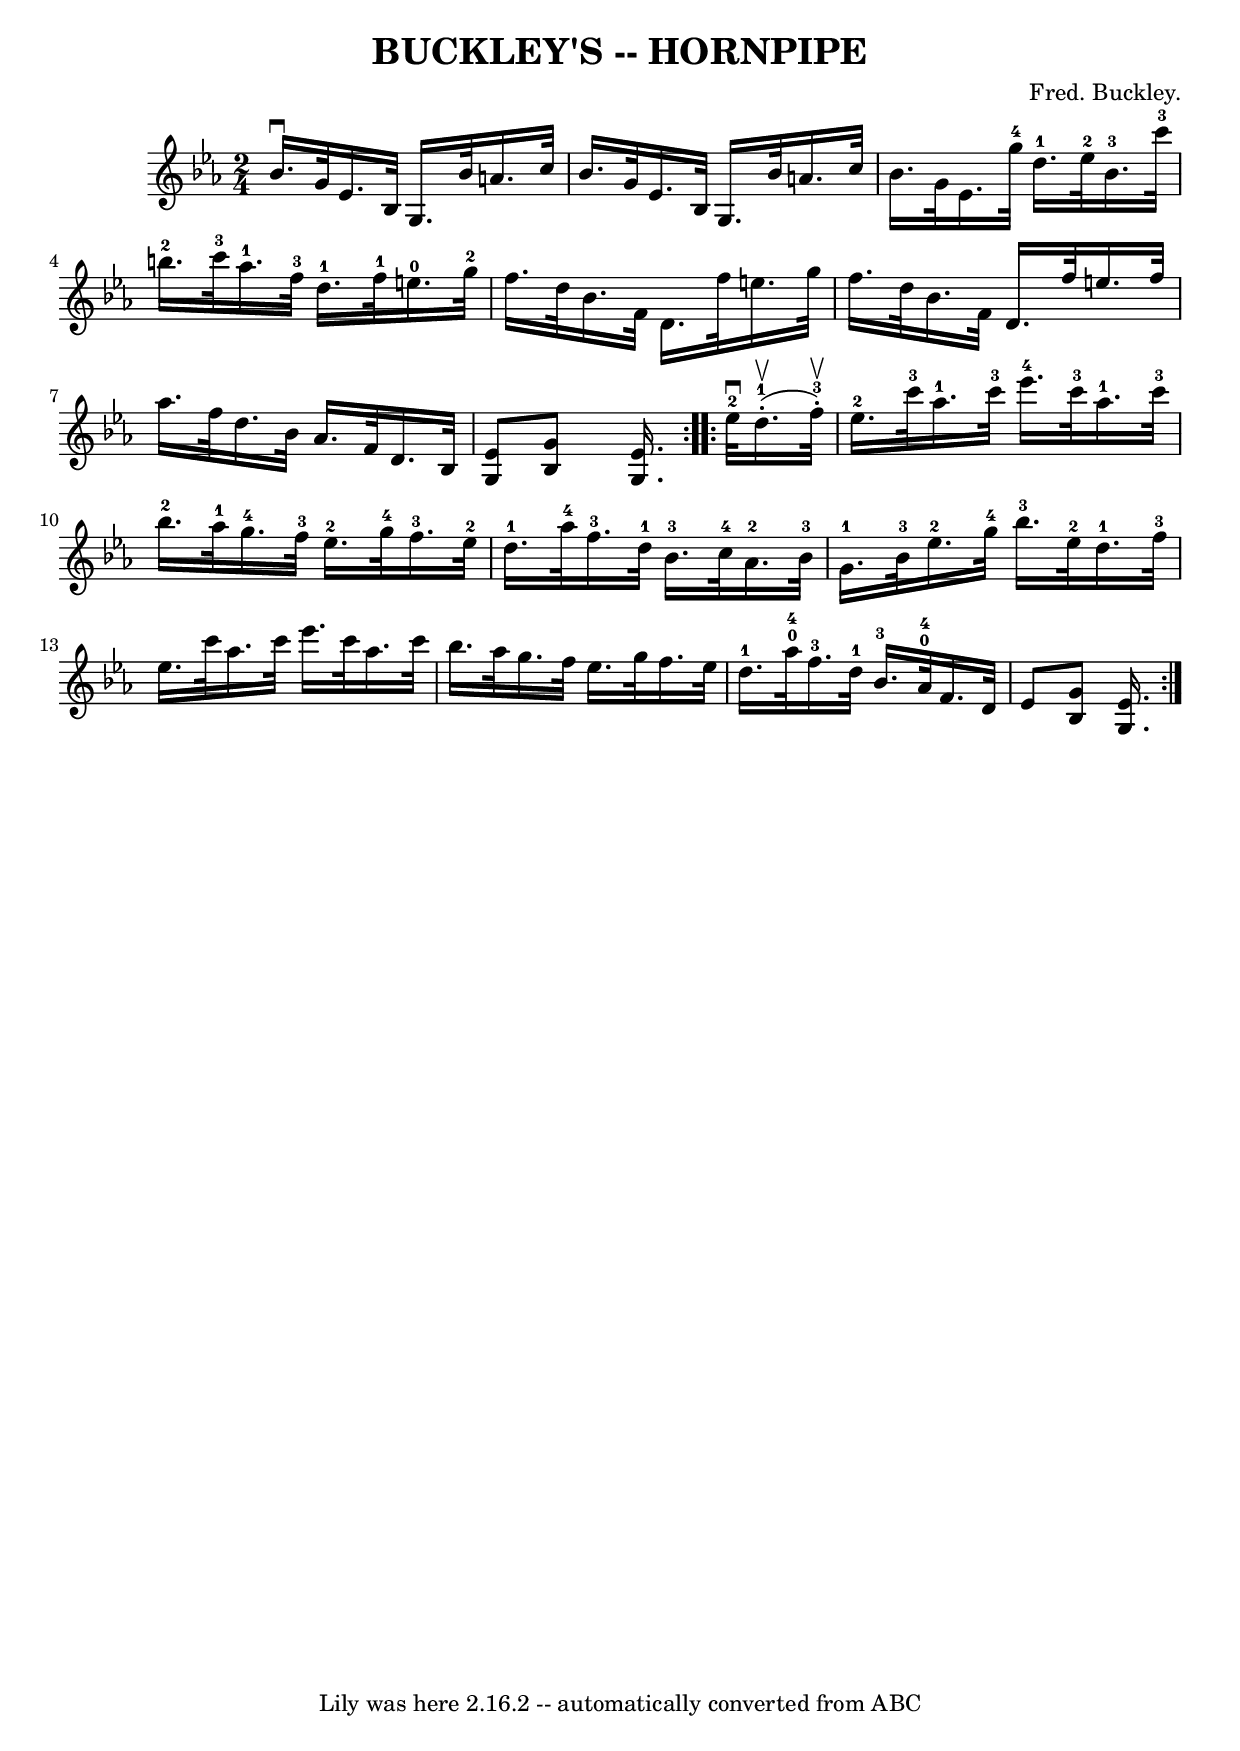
\version "2.16.2"
\include "Mammoth.ily"
\header {
  %% book = "Ryan's Mammoth Collection of Fiddle Tunes"
 composer = "Fred. Buckley."
 crossRefNumber = "1"
 footnotes = "\\\\\\\\N: The combined \"4\" and \"0\" in bars 11 and 15 is a mystery."
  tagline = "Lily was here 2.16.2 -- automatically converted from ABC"
  title = "BUCKLEY'S -- HORNPIPE"

}
voicedefault =  {



  \repeat volta 2 {

    \time 2/4 
    \key ef \major % %staffsep 50 bf'32.^\downbow a'32. (^\upbow-. c''32^\upbow-.)        |
    
 bf'16.^\downbow g'32 ef'16. bf32 g16. bf'32 a'16. c''32     |
 bf'16. g'32 ef'16. bf32 g16. bf'32 a'16. c''32         |
 bf'16. g'32 ef'16. g''32-4 d''16.-1 ef''32-2 bf'16.-3 c'''32-3    |
 b''16.-2 c'''32-3 af''16.-1 f''32-3 d''16.-1 f''32-1 e''16.-0 g''32-2   |  |
 f''16. d''32 bf'16. f'32 d'16. f''32 e''16. g''32     |
 f''16. d''32 bf'16. f'32 d'16. f''32 e''16. f''32         |
 af''16. f''32 d''16. bf'32 af'16. f'32 d'16. bf32     |
    
    << ef'8 g8   >> << g'8 bf16   >> << ef'16. g16.   >>   
  }     

  \repeat volta 2 { ef''32-2^\downbow d''16.-1(^\upbow-. f''32-3^\upbow-.)        |
 ef''16.-2 c'''32-3 af''16.-1 c'''32-3 ef'''16.-4 c'''32-3 af''16.-1 c'''32-3      |
 bf''16.-2 af''32-1 g''16.-4 f''32-3 ef''16.-2 g''32-4 f''16.-3 ef''32-2        |
 d''16.-1 af''32-4 f''16.-3 d''32-1 bf'16.-3 c''32-4 af'16.-2 bf'32-3        |
 g'16.-1 bf'32-3   
 ef''16.-2 g''32-4 bf''16.-3 ef''32-2 d''16.-1 f''32-3   |  |
 ef''16. c'''32 af''16. c'''32 ef'''16. c'''32 af''16. c'''32     |
 bf''16. af''32 g''16. f''32 ef''16. g''32 f''16. ef''32         |
 d''16.-1 af''32-0-4 f''16.-3 d''32-1    |
 bf'16.-3 af'32-0-4 f'16. d'32     |
 ef'8  << g'8  
	 bf8   >> << ef'16. g16.   >>   
  }   

}

\score{
  <<

    \context Staff="default"
    {
      \voicedefault 
      
    }

  >>
  \layout {
    
  }
  \midi {
  }

}
